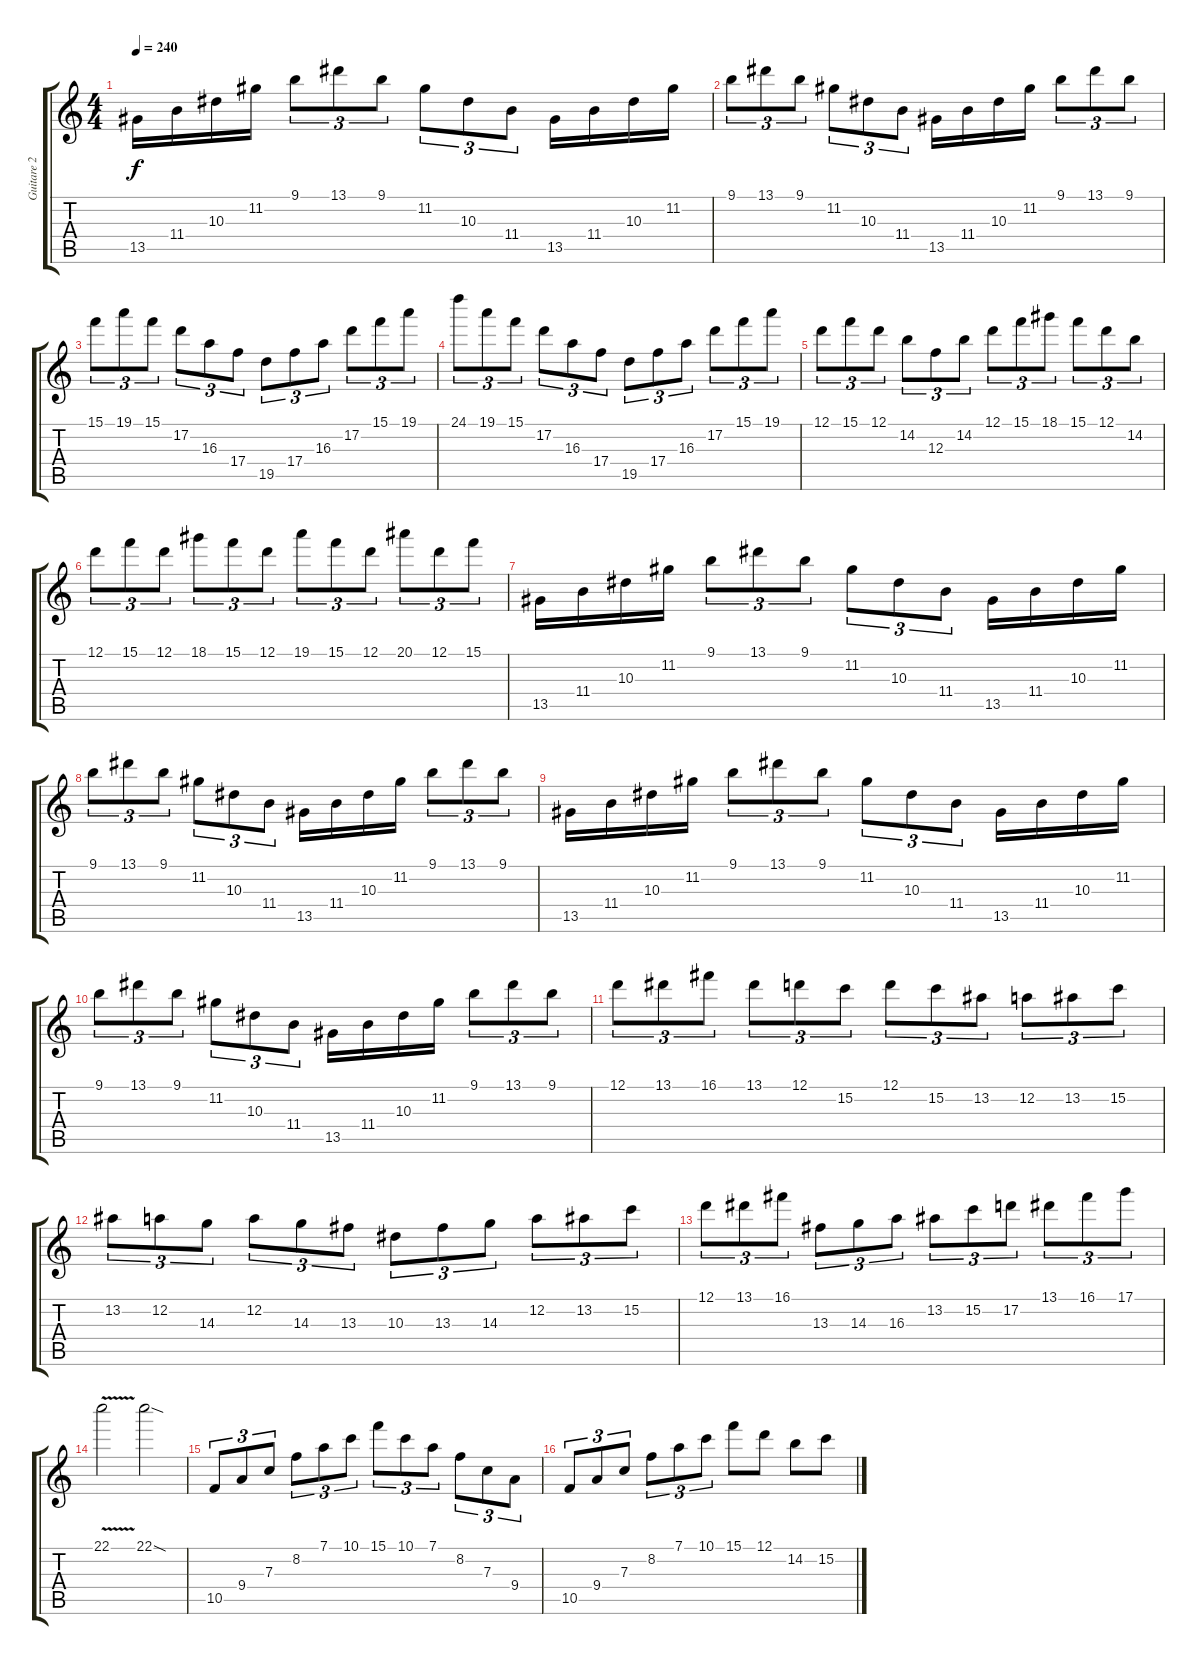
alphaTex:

\track ("Guitare 2" "Guitare 2") {instrument distortionguitar}
\staff {score tabs}
\tuning (D4 A3 F3 C3 G2 D2) {hide}
\ts (4 4)
\tempo 240
\clef g2
\ks c
13.5.16{dy f} 11.4.16 10.3.16 11.2.16 9.1.8{tu (3 2)} 13.1.8{tu (3 2)} 9.1.8{tu (3 2)} 11.2.8{tu (3 2)} 10.3.8{tu (3 2)} 11.4.8{tu (3 2)} 13.5.16 11.4.16 10.3.16 11.2.16 |
9.1.8{tu (3 2)} 13.1.8{tu (3 2)} 9.1.8{tu (3 2)} 11.2.8{tu (3 2)} 10.3.8{tu (3 2)} 11.4.8{tu (3 2)} 13.5.16 11.4.16 10.3.16 11.2.16 9.1.8{tu (3 2)} 13.1.8{tu (3 2)} 9.1.8{tu (3 2)} |
15.1.8{tu (3 2)} 19.1.8{tu (3 2)} 15.1.8{tu (3 2)} 17.2.8{tu (3 2)} 16.3.8{tu (3 2)} 17.4.8{tu (3 2)} 19.5.8{tu (3 2)} 17.4.8{tu (3 2)} 16.3.8{tu (3 2)} 17.2.8{tu (3 2)} 15.1.8{tu (3 2)} 19.1.8{tu (3 2)} |
24.1.8{tu (3 2)} 19.1.8{tu (3 2)} 15.1.8{tu (3 2)} 17.2.8{tu (3 2)} 16.3.8{tu (3 2)} 17.4.8{tu (3 2)} 19.5.8{tu (3 2)} 17.4.8{tu (3 2)} 16.3.8{tu (3 2)} 17.2.8{tu (3 2)} 15.1.8{tu (3 2)} 19.1.8{tu (3 2)} |
12.1.8{tu (3 2)} 15.1.8{tu (3 2)} 12.1.8{tu (3 2)} 14.2.8{tu (3 2)} 12.3.8{tu (3 2)} 14.2.8{tu (3 2)} 12.1.8{tu (3 2)} 15.1.8{tu (3 2)} 18.1.8{tu (3 2)} 15.1.8{tu (3 2)} 12.1.8{tu (3 2)} 14.2.8{tu (3 2)} |
12.1.8{tu (3 2)} 15.1.8{tu (3 2)} 12.1.8{tu (3 2)} 18.1.8{tu (3 2)} 15.1.8{tu (3 2)} 12.1.8{tu (3 2)} 19.1.8{tu (3 2)} 15.1.8{tu (3 2)} 12.1.8{tu (3 2)} 20.1.8{tu (3 2)} 12.1.8{tu (3 2)} 15.1.8{tu (3 2)} |
13.5.16 11.4.16 10.3.16 11.2.16 9.1.8{tu (3 2)} 13.1.8{tu (3 2)} 9.1.8{tu (3 2)} 11.2.8{tu (3 2)} 10.3.8{tu (3 2)} 11.4.8{tu (3 2)} 13.5.16 11.4.16 10.3.16 11.2.16 |
9.1.8{tu (3 2)} 13.1.8{tu (3 2)} 9.1.8{tu (3 2)} 11.2.8{tu (3 2)} 10.3.8{tu (3 2)} 11.4.8{tu (3 2)} 13.5.16 11.4.16 10.3.16 11.2.16 9.1.8{tu (3 2)} 13.1.8{tu (3 2)} 9.1.8{tu (3 2)} |
13.5.16 11.4.16 10.3.16 11.2.16 9.1.8{tu (3 2)} 13.1.8{tu (3 2)} 9.1.8{tu (3 2)} 11.2.8{tu (3 2)} 10.3.8{tu (3 2)} 11.4.8{tu (3 2)} 13.5.16 11.4.16 10.3.16 11.2.16 |
9.1.8{tu (3 2)} 13.1.8{tu (3 2)} 9.1.8{tu (3 2)} 11.2.8{tu (3 2)} 10.3.8{tu (3 2)} 11.4.8{tu (3 2)} 13.5.16 11.4.16 10.3.16 11.2.16 9.1.8{tu (3 2)} 13.1.8{tu (3 2)} 9.1.8{tu (3 2)} |
12.1.8{tu (3 2)} 13.1.8{tu (3 2)} 16.1.8{tu (3 2)} 13.1.8{tu (3 2)} 12.1.8{tu (3 2)} 15.2.8{tu (3 2)} 12.1.8{tu (3 2)} 15.2.8{tu (3 2)} 13.2.8{tu (3 2)} 12.2.8{tu (3 2)} 13.2.8{tu (3 2)} 15.2.8{tu (3 2)} |
13.2.8{tu (3 2)} 12.2.8{tu (3 2)} 14.3.8{tu (3 2)} 12.2.8{tu (3 2)} 14.3.8{tu (3 2)} 13.3.8{tu (3 2)} 10.3.8{tu (3 2)} 13.3.8{tu (3 2)} 14.3.8{tu (3 2)} 12.2.8{tu (3 2)} 13.2.8{tu (3 2)} 15.2.8{tu (3 2)} |
12.1.8{tu (3 2)} 13.1.8{tu (3 2)} 16.1.8{tu (3 2)} 13.3.8{tu (3 2)} 14.3.8{tu (3 2)} 16.3.8{tu (3 2)} 13.2.8{tu (3 2)} 15.2.8{tu (3 2)} 17.2.8{tu (3 2)} 13.1.8{tu (3 2)} 16.1.8{tu (3 2)} 17.1.8{tu (3 2)} |
22.1{v}.2 22.1{sod}.2 |
10.5.8{tu (3 2)} 9.4.8{tu (3 2)} 7.3.8{tu (3 2)} 8.2.8{tu (3 2)} 7.1.8{tu (3 2)} 10.1.8{tu (3 2)} 15.1.8{tu (3 2)} 10.1.8{tu (3 2)} 7.1.8{tu (3 2)} 8.2.8{tu (3 2)} 7.3.8{tu (3 2)} 9.4.8{tu (3 2)} |
10.5.8{tu (3 2)} 9.4.8{tu (3 2)} 7.3.8{tu (3 2)} 8.2.8{tu (3 2)} 7.1.8{tu (3 2)} 10.1.8{tu (3 2)} 15.1.8 12.1.8 14.2.8 15.2.8
